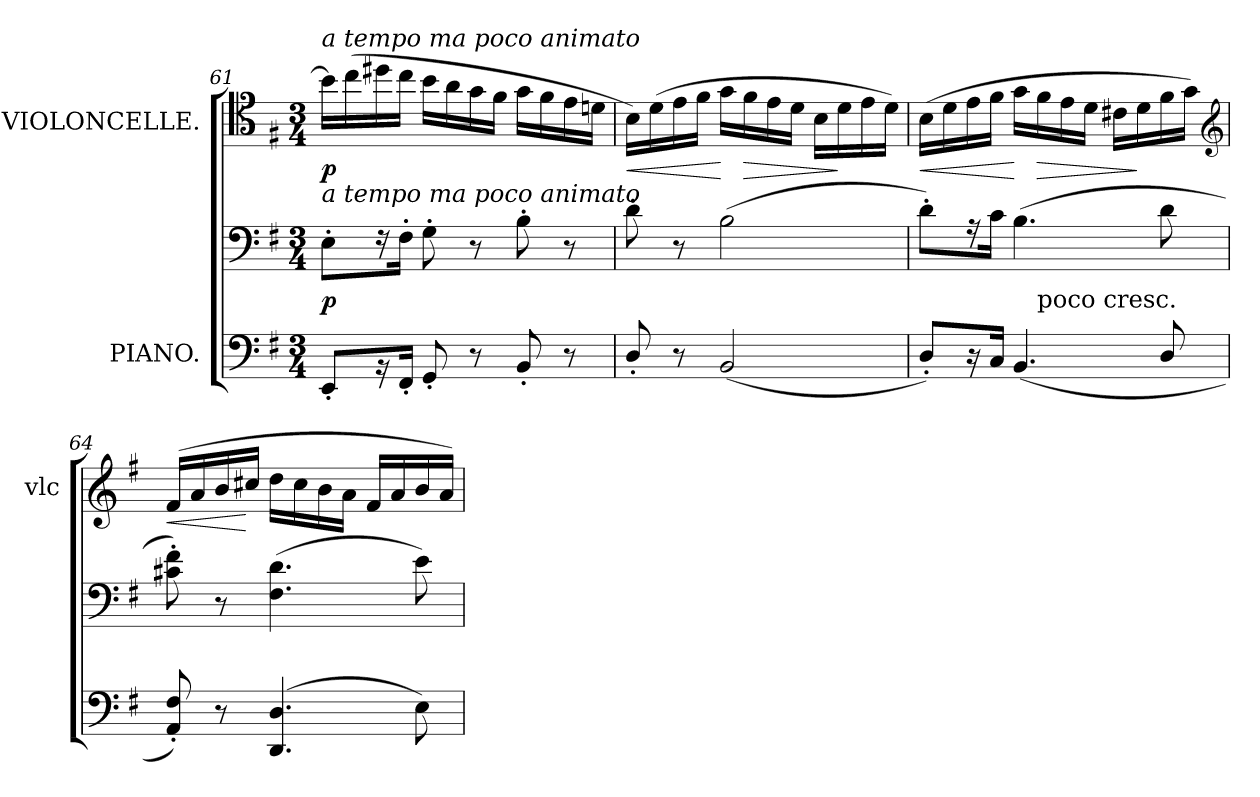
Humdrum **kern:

**kern	**kern	**dynam	**kern	**dynam
*part2	*part2	*part2	*part1	*part1
*staff3	*staff2	*staff2/3	*staff1	*staff1
*I"PIANO.	*	*	*I"VIOLONCELLE.	*
*	*	*	*I'vlc	*
*clefF4	*clefF4	*	*clefC4	*
*k[f#]	*k[f#]	*	*k[f#]	*
*M3/4	*M3/4	*	*M3/4	*
=61	=61	=61	=61	=61
!	!	!	!LO:TX:a:i:t=a tempo ma poco animato	!
!	!LO:TX:a:i:t=a tempo ma poco animato	!	!	!
8EE'/L	8E'\L	p	16b\LL]	p
.	.	.	(16cc\	.
16rBB	16r	.	16dd#X\	.
16FF#'/Jk	16F#'\Jk	.	16cc\JJ	.
8GG'/	8G'\	.	16b\LL	.
.	.	.	16a"\	.
8r	8r	.	16g\	.
.	.	.	16f#\JJ	.
8BB'/	8B'\	.	16g\LL	.
.	.	.	16f#\	.
8r	8r	.	16e\	.
.	.	.	16dn\JJ	.
=62	=62	=62	=62	=62
!	!	!	!	!LO:HP:b
8D'/	8d'\	.	16B\LL)	<
.	.	.	(16d\	.
8r	8r	.	16e\	.
.	.	.	16f#\JJ	.
(2BB/	(2B\	.	16g\LL	[
!	!	!	!	!LO:HP:b
.	.	.	16f#\	>
.	.	.	16e\	.
.	.	.	16d\JJ	.
.	.	.	16B\LL	.
.	.	.	16d\	]
.	.	.	16e\	.
.	.	.	16d\JJ)	.
=63	=63	=63	=63	=63
!	!	!	!	!LO:HP:b
*	*^	*	*	*
8D'/L)	8d'\L)	4ryy	.	(16B\LL	<
.	.	.	.	16d\	.
16r	16rA	.	.	16e\	.
16C/Jk	16c\Jk	.	.	16f#\JJ	.
(4.BB/	(4.B\	16ryy	.	16g\LL	[
!	!	!LO:TX:c:t=poco cresc.	!	!	!
!	!	!	!	!	!LO:HP:b
.	.	4..ryy	.	16f#\	>
.	.	.	.	16e\	.
.	.	.	.	16d\JJ	.
.	.	.	.	16c#X\LL	.
.	.	.	.	16d\	]
8D/	8d\	.	.	16f#\	.
.	.	.	.	16g\JJ)	.
*	*	*	*	*clefG2	*
=64	=64	=64	=64	=64	=64
!	!	!	!	!	!LO:HP:b
*	*v	*v	*	*	*
8AA'/ 8F#'/)	8c#X'\ 8f#'\)	.	(16f#/LL	<
.	.	.	16a"</	.
8r	8r	.	16b/	.
.	.	.	16cc#X/JJ	[
(4.DD/ 4.D/	(4.F#\ 4.d\	.	16dd\LL	.
.	.	.	16cc#\	.
.	.	.	16b\	.
.	.	.	16a\JJ	.
.	.	.	16f#/LL	.
.	.	.	16a/	.
8E\)	8e\)	.	16b/	.
.	.	.	16a/JJ)	.
=	=	=	=	=
*-	*-	*-	*-	*-
